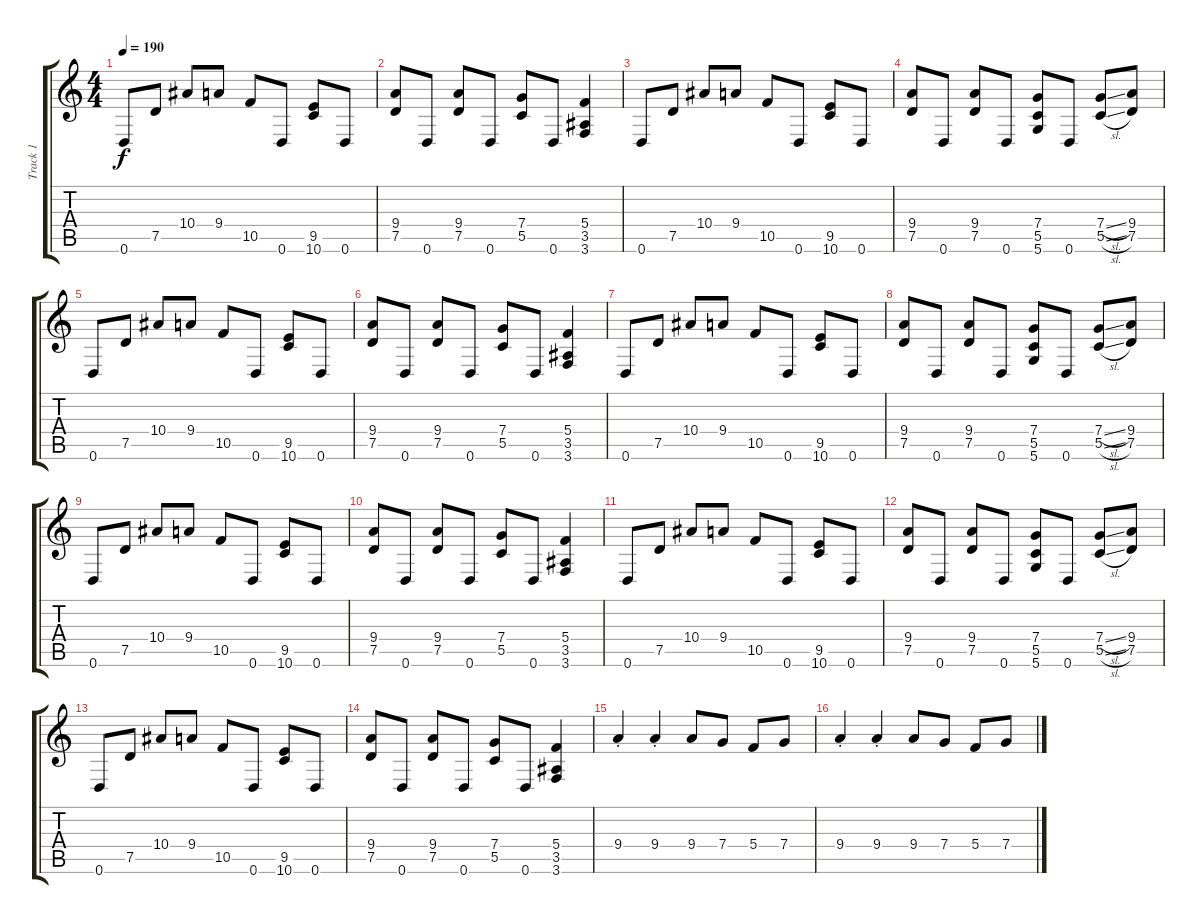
\track ("Track 1" "Track 1") {instrument distortionguitar}
\staff {score tabs}
\tuning (D4 A3 F3 C3 G2 D2) {hide}
\ts (4 4)
\tempo 190
\clef g2
\ks c
0.6.8{dy f} 7.5.8 10.4.8 9.4.8 10.5.8 0.6.8 (9.5 10.6).8 0.6.8 |
(9.4 7.5).8 0.6.8 (9.4 7.5).8 0.6.8 (7.4 5.5).8 0.6.8 (5.4 3.5 3.6).4 |
0.6.8 7.5.8 10.4.8 9.4.8 10.5.8 0.6.8 (9.5 10.6).8 0.6.8 |
(9.4 7.5).8 0.6.8 (9.4 7.5).8 0.6.8 (7.4 5.5 5.6).8 0.6.8 (7.4{sl} 5.5{sl}).8 (9.4 7.5).8 |
0.6.8 7.5.8 10.4.8 9.4.8 10.5.8 0.6.8 (9.5 10.6).8 0.6.8 |
(9.4 7.5).8 0.6.8 (9.4 7.5).8 0.6.8 (7.4 5.5).8 0.6.8 (5.4 3.5 3.6).4 |
0.6.8 7.5.8 10.4.8 9.4.8 10.5.8 0.6.8 (9.5 10.6).8 0.6.8 |
(9.4 7.5).8 0.6.8 (9.4 7.5).8 0.6.8 (7.4 5.5 5.6).8 0.6.8 (7.4{sl} 5.5{sl}).8 (9.4 7.5).8 |
0.6.8 7.5.8 10.4.8 9.4.8 10.5.8 0.6.8 (9.5 10.6).8 0.6.8 |
(9.4 7.5).8 0.6.8 (9.4 7.5).8 0.6.8 (7.4 5.5).8 0.6.8 (5.4 3.5 3.6).4 |
0.6.8 7.5.8 10.4.8 9.4.8 10.5.8 0.6.8 (9.5 10.6).8 0.6.8 |
(9.4 7.5).8 0.6.8 (9.4 7.5).8 0.6.8 (7.4 5.5 5.6).8 0.6.8 (7.4{sl} 5.5{sl}).8 (9.4 7.5).8 |
0.6.8 7.5.8 10.4.8 9.4.8 10.5.8 0.6.8 (9.5 10.6).8 0.6.8 |
(9.4 7.5).8 0.6.8 (9.4 7.5).8 0.6.8 (7.4 5.5).8 0.6.8 (5.4 3.5 3.6).4 |
9.4{st}.4 9.4{st}.4 9.4.8 7.4.8 5.4.8 7.4.8 |
9.4{st}.4 9.4{st}.4 9.4.8 7.4.8 5.4.8 7.4.8
